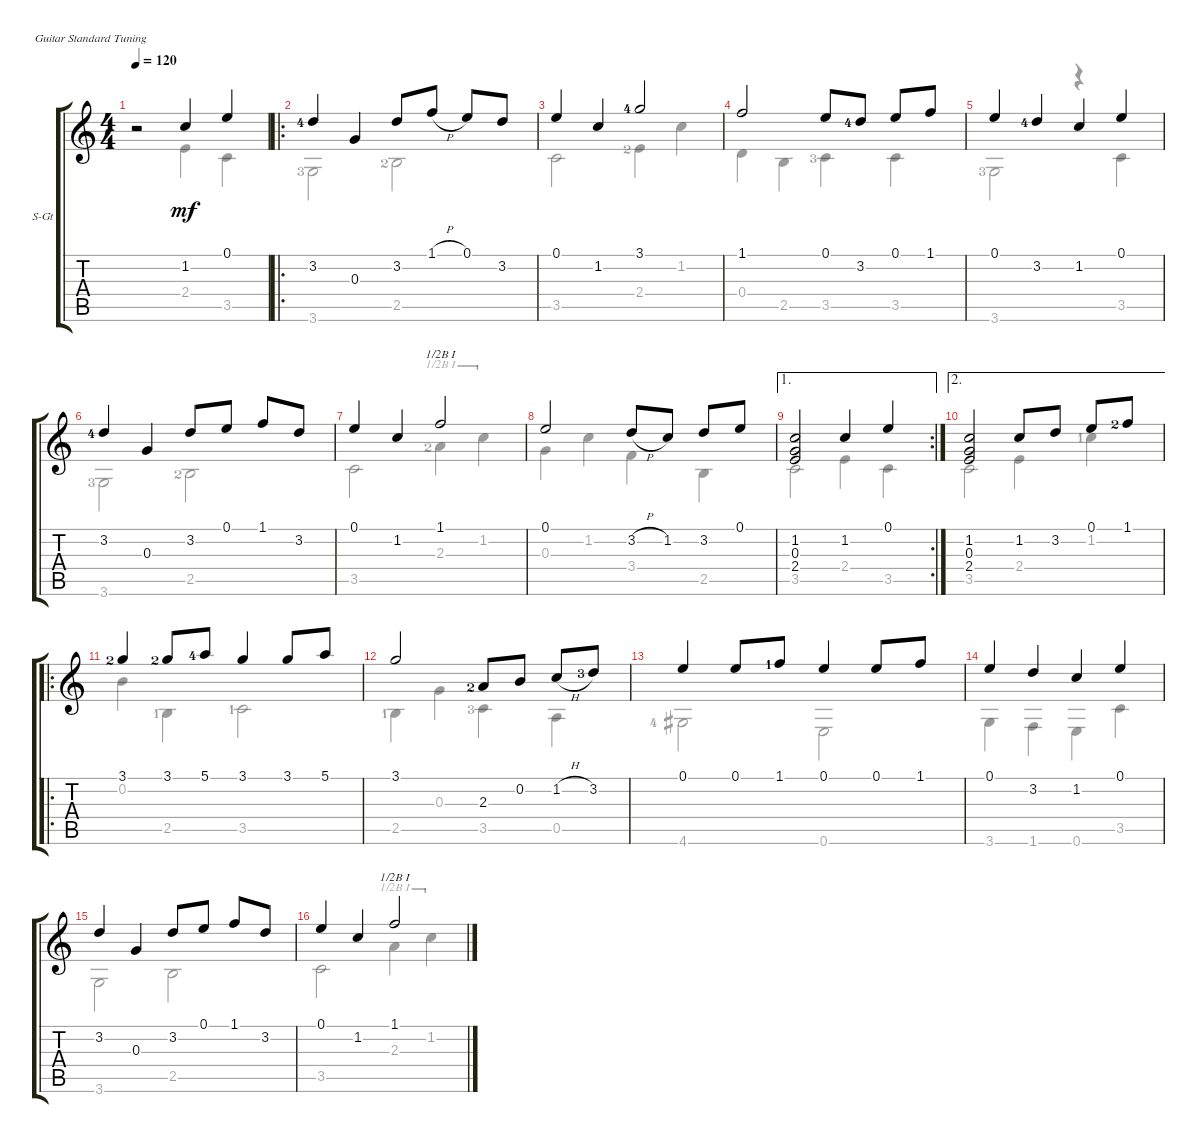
\defaultSystemsLayout 4
\bracketExtendMode groupsimilarinstruments
\firstSystemTrackNameOrientation horizontal
\otherSystemsTrackNameOrientation horizontal
\track ("Steel Guitar" "S-Gt") {instrument acousticguitarsteel}
\staff {score tabs}
\tuning (E4 B3 G3 D3 A2 E2)
\voice
\ts (4 4)
\tempo 120
\clef g2
\ks c
r.2{dy mf instrument acousticguitarsteel} 1.2.4 0.1.4 |
\ro
3.2{lf 5}.4 0.3.4 3.2.8 1.1{h}.8 0.1.8 3.2.8 |
0.1.4 1.2.4 3.1{lf 5}.2 |
1.1.2 0.1.8 3.2{lf 5}.8 0.1.8 1.1.8 |
0.1.4 3.2{lf 5}.4 1.2.4 0.1.4 |
3.2{lf 5}.4 0.3.4 3.2.8 0.1.8 1.1.8 3.2.8 |
0.1.4 1.2.4 1.1.2{barre (1 half)} |
0.1.2 3.2{h}.8 1.2.8 3.2.8 0.1.8 |
\ae 1
\rc 2
(1.2 0.3 2.4).2 1.2.4 0.1.4 |
\ae 2
(1.2 0.3 2.4).2 1.2.8 3.2.8 0.1.8 1.1{lf 3}.8 |
\ro
3.1{lf 3}.4 3.1{lf 3}.8 5.1{lf 5}.8 3.1.4 3.1.8 5.1.8 |
3.1.2 2.3{lf 3}.8 0.2.8 1.2{h}.8 3.2{lf 4}.8 |
0.1.4 0.1.8 1.1{lf 2}.8 0.1.4 0.1.8 1.1.8 |
0.1.4 3.2.4 1.2.4 0.1.4 |
3.2.4 0.3.4 3.2.8 0.1.8 1.1.8 3.2.8 |
0.1.4 1.2.4 1.1.2{barre (1 half)}
\voice
\clef g2
\ottava regular
\simile none
\ks c
r.2{dy mf} 2.4.4 3.5.4 |
3.6{lf 4}.2 2.5{lf 3}.2 |
3.5.2 2.4{lf 3}.4 1.2.4 |
0.4.4 2.5.4 3.5{lf 4}.4 3.5.4 |
3.6{lf 4}.2 r.4 3.5.4 |
3.6{lf 4}.2 2.5{lf 3}.2 |
3.5.2 2.3{lf 3}.4{barre (1 half)} 1.2.4{barre (1 half)} |
0.3.4 1.2.4 3.4.4 2.5.4 |
3.5.2 2.4.4 3.5.4 |
3.5.2 2.4.4 1.2{lf 2}.4 |
0.2.4 2.5{lf 2}.4 3.5{lf 2}.2 |
2.5{lf 2}.4 0.3.4 3.5{lf 4}.4 0.5.4 |
4.6{lf 5}.2 0.6.2 |
3.6.4 1.6.4 0.6.4 3.5.4 |
3.6.2 2.5.2 |
3.5.2 2.3.4{barre (1 half)} 1.2.4{barre (1 half)}
